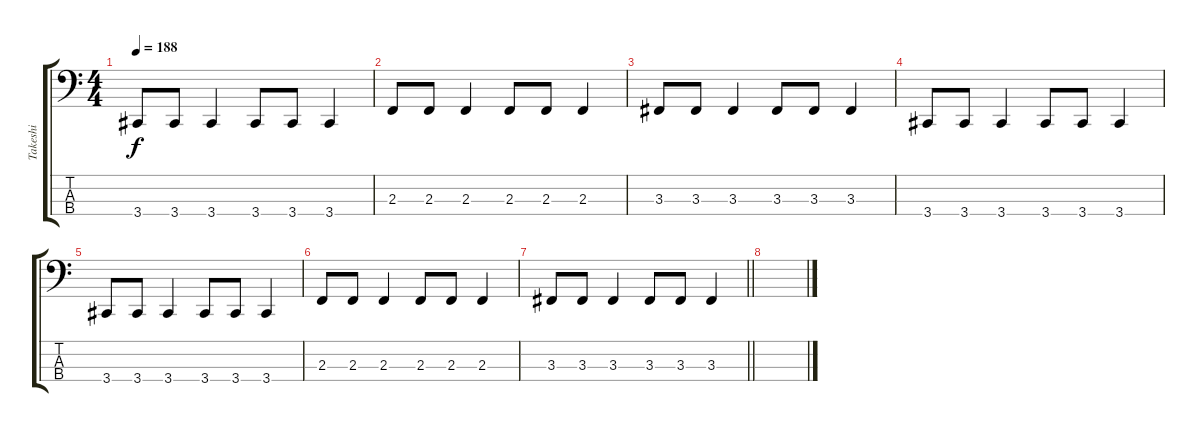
\track ("Takeshi" "Takeshi") {instrument electricbasspick}
\staff {score tabs}
\tuning (Db2 Ab1 Eb1 Bb0) {hide}
\ts (4 4)
\tempo 188
\clef f4
\ks c
3.4.8{dy f} 3.4.8 3.4.4 3.4.8 3.4.8 3.4.4 |
2.3.8 2.3.8 2.3.4 2.3.8 2.3.8 2.3.4 |
3.3.8 3.3.8 3.3.4 3.3.8 3.3.8 3.3.4 |
3.4.8 3.4.8 3.4.4 3.4.8 3.4.8 3.4.4 |
3.4.8 3.4.8 3.4.4 3.4.8 3.4.8 3.4.4 |
2.3.8 2.3.8 2.3.4 2.3.8 2.3.8 2.3.4 |
\barLineRight lightlight
3.3.8 3.3.8 3.3.4 3.3.8 3.3.8 3.3.4 |
\section ("" "")
